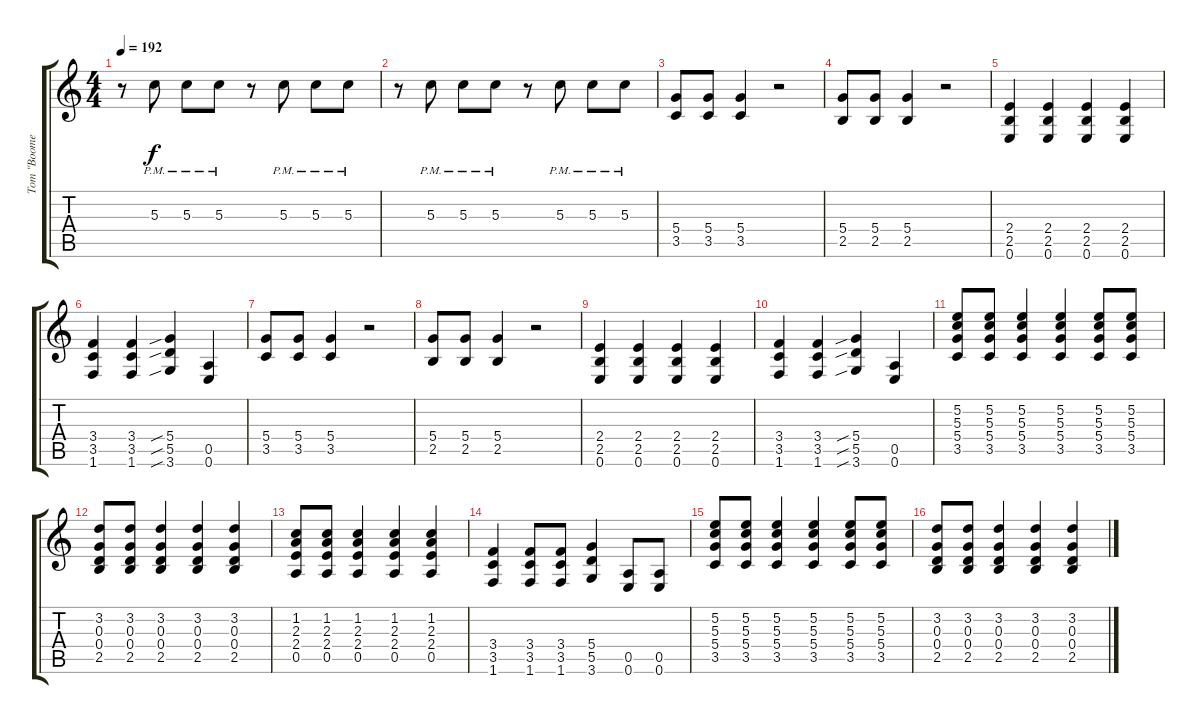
\track ("Tom \"Boomer\" Delonge" "Tom \"Boome") {instrument distortionguitar}
\staff {score tabs}
\tuning (E4 B3 G3 D3 A2 E2) {hide}
\ts (4 4)
\tempo 192
\clef g2
\ks c
r.8{dy f} 5.3{pm}.8 5.3{pm}.8 5.3{pm}.8 r.8 5.3{pm}.8 5.3{pm}.8 5.3{pm}.8 |
r.8 5.3{pm}.8 5.3{pm}.8 5.3{pm}.8 r.8 5.3{pm}.8 5.3{pm}.8 5.3{pm}.8 |
(5.4 3.5).8 (5.4 3.5).8 (5.4 3.5).4 r.2 |
(5.4 2.5).8 (5.4 2.5).8 (5.4 2.5).4 r.2 |
(2.4 2.5 0.6).4 (2.4 2.5 0.6).4 (2.4 2.5 0.6).4 (2.4 2.5 0.6).4 |
(3.4 3.5 1.6).4 (3.4 3.5 1.6).4 (5.4{sib} 5.5{sib} 3.6{sib}).4 (0.5 0.6).4 |
(5.4 3.5).8 (5.4 3.5).8 (5.4 3.5).4 r.2 |
(5.4 2.5).8 (5.4 2.5).8 (5.4 2.5).4 r.2 |
(2.4 2.5 0.6).4 (2.4 2.5 0.6).4 (2.4 2.5 0.6).4 (2.4 2.5 0.6).4 |
(3.4 3.5 1.6).4 (3.4 3.5 1.6).4 (5.4{sib} 5.5{sib} 3.6{sib}).4 (0.5 0.6).4 |
(5.2 5.3 5.4 3.5).8 (5.2 5.3 5.4 3.5).8 (5.2 5.3 5.4 3.5).4 (5.2 5.3 5.4 3.5).4 (5.2 5.3 5.4 3.5).8 (5.2 5.3 5.4 3.5).8 |
(3.2 0.3 0.4 2.5).8 (3.2 0.3 0.4 2.5).8 (3.2 0.3 0.4 2.5).4 (3.2 0.3 0.4 2.5).4 (3.2 0.3 0.4 2.5).4 |
(1.2 2.3 2.4 0.5).8 (1.2 2.3 2.4 0.5).8 (1.2 2.3 2.4 0.5).4 (1.2 2.3 2.4 0.5).4 (1.2 2.3 2.4 0.5).4 |
(3.4 3.5 1.6).4 (3.4 3.5 1.6).8 (3.4 3.5 1.6).8 (5.4 5.5 3.6).4 (0.5 0.6).8 (0.5 0.6).8 |
(5.2 5.3 5.4 3.5).8 (5.2 5.3 5.4 3.5).8 (5.2 5.3 5.4 3.5).4 (5.2 5.3 5.4 3.5).4 (5.2 5.3 5.4 3.5).8 (5.2 5.3 5.4 3.5).8 |
(3.2 0.3 0.4 2.5).8 (3.2 0.3 0.4 2.5).8 (3.2 0.3 0.4 2.5).4 (3.2 0.3 0.4 2.5).4 (3.2 0.3 0.4 2.5).4
